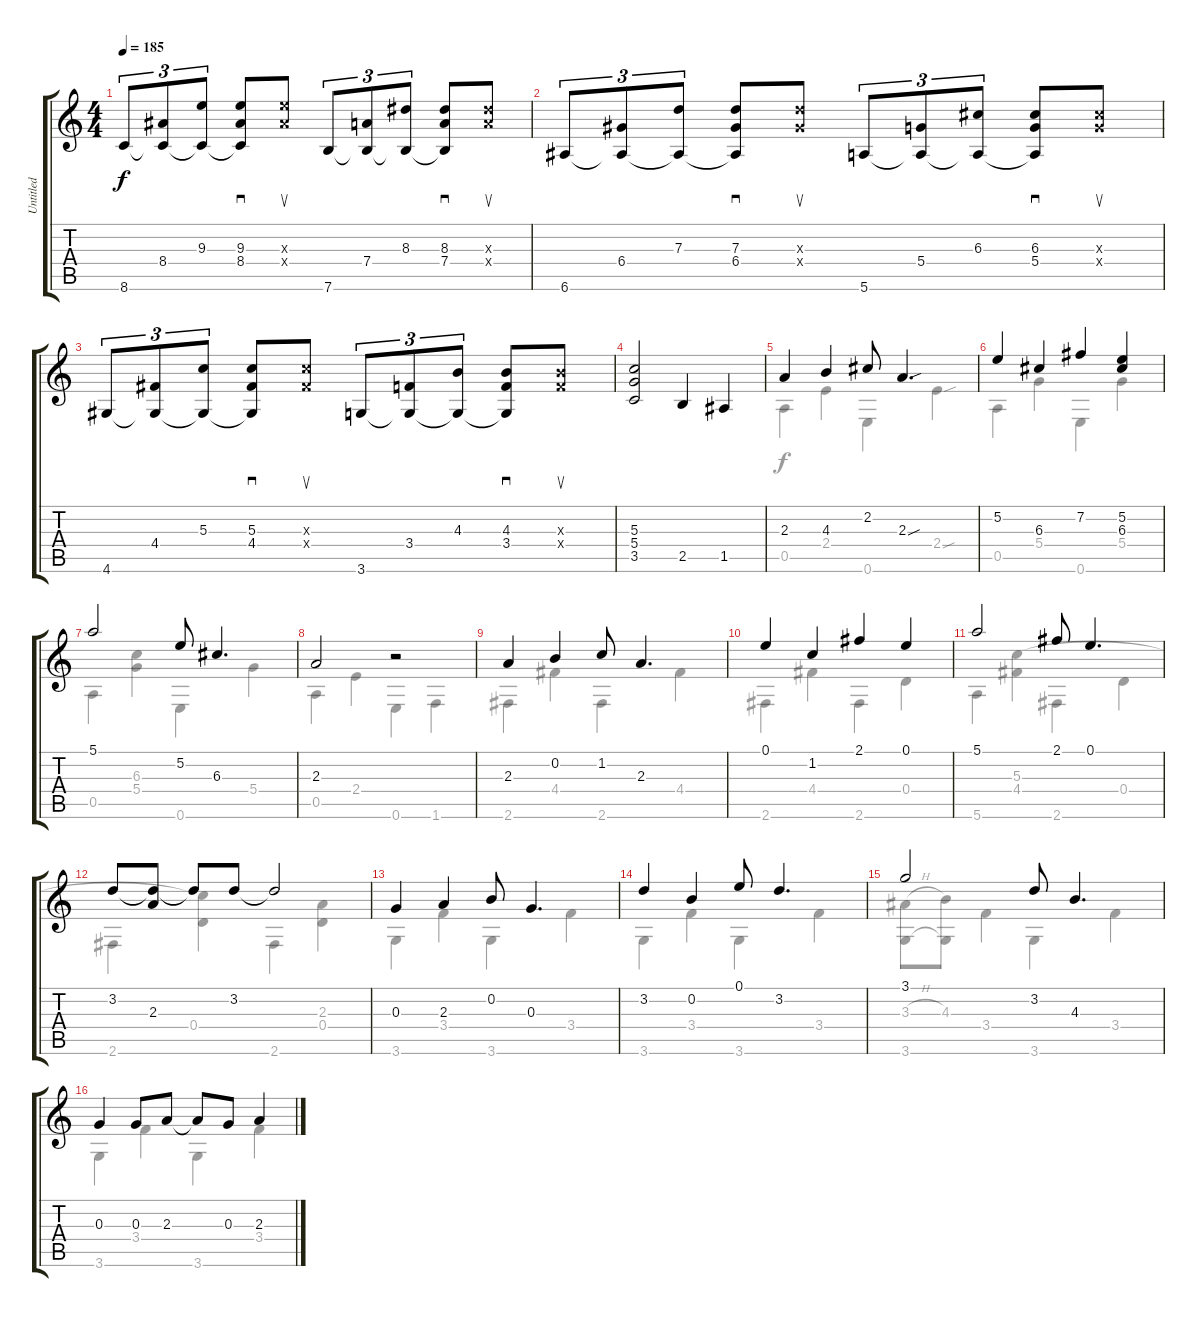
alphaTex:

\track ("Untitled" "Untitled") {instrument acousticguitarsteel}
\staff {score tabs}
\tuning (E4 B3 G3 D3 A2 E2) {hide}
\voice
\ts (4 4)
\tempo 185
\clef g2
\ks c
8.6.8{tu (3 2) dy f instrument acousticguitarsteel} (8.4 8.6{t}).8{tu (3 2)} (9.3 8.6{t}).8{tu (3 2)} (9.3 8.4 8.6{t}).8{sd} (9.3{x} 8.4{x}).8{su} 7.6.8{tu (3 2)} (7.4 7.6{t}).8{tu (3 2)} (8.3 7.6{t}).8{tu (3 2)} (8.3 7.4 7.6{t}).8{sd} (8.3{x} 7.4{x}).8{su} |
6.6.8{tu (3 2)} (6.4 6.6{t}).8{tu (3 2)} (7.3 6.6{t}).8{tu (3 2)} (7.3 6.4 6.6{t}).8{sd} (7.3{x} 6.4{x}).8{su} 5.6.8{tu (3 2)} (5.4 5.6{t}).8{tu (3 2)} (6.3 5.6{t}).8{tu (3 2)} (6.3 5.4 5.6{t}).8{sd} (6.3{x} 5.4{x}).8{su} |
4.6.8{tu (3 2)} (4.4 4.6{t}).8{tu (3 2)} (5.3 4.6{t}).8{tu (3 2)} (5.3 4.4 4.6{t}).8{sd} (5.3{x} 4.4{x}).8{su} 3.6.8{tu (3 2)} (3.4 3.6{t}).8{tu (3 2)} (4.3 3.6{t}).8{tu (3 2)} (4.3 3.4 3.6{t}).8{sd} (4.3{x} 3.4{x}).8{su} |
(5.3 5.4 3.5).2 2.5.4 1.5.4 |
2.3.4 4.3.4 2.2.8 2.3{sou}.4{d} |
5.2.4 6.3.4 7.2.4 (5.2 6.3).4 |
5.1.2 5.2.8 6.3.4{d} |
2.3.2 r.2 |
2.3.4 0.2.4 1.2.8 2.3.4{d} |
0.1.4 1.2.4 2.1.4 0.1.4 |
5.1.2 2.1.8 0.1.4{d} |
3.2.8 (3.2{t} 2.3).8 3.2{t}.8 3.2.8 3.2{t}.2 |
0.3.4 2.3.4 0.2.8 0.3.4{d} |
3.2.4 0.2.4 0.1.8 3.2.4{d} |
3.1.2 3.2.8 4.3.4{d} |
0.3.4 0.3.8 2.3.8 2.3{t}.8 0.3.8 2.3.4
\voice
\clef g2
\ottava regular
\simile none
\ks c
|
|
|
|
0.5.4 2.4.4 0.6.4 2.4{sou}.4 |
0.5.4 5.4.4 0.6.4 5.4.4 |
0.5.4 (6.3 5.4).4 0.6.4 5.4.4 |
0.5.4 2.4.4 0.6.4 1.6.4 |
2.6.4 4.4.4 2.6.4 4.4.4 |
2.6.4 4.4.4 2.6.4 0.4.4 |
5.6.4 (5.3 4.4).4 2.6.4 0.4.4 |
2.6.4 (5.3{t} 0.4).4 2.6.4 (2.3 0.4).4 |
3.6.4 3.4.4 3.6.4 3.4.4 |
3.6.4 3.4.4 3.6.4 3.4.4 |
(3.3{h} 3.6).8 (4.3 3.6{t}).8 3.4.4 3.6.4 3.4.4 |
3.6.4 3.4.4 3.6.4 3.4.4
